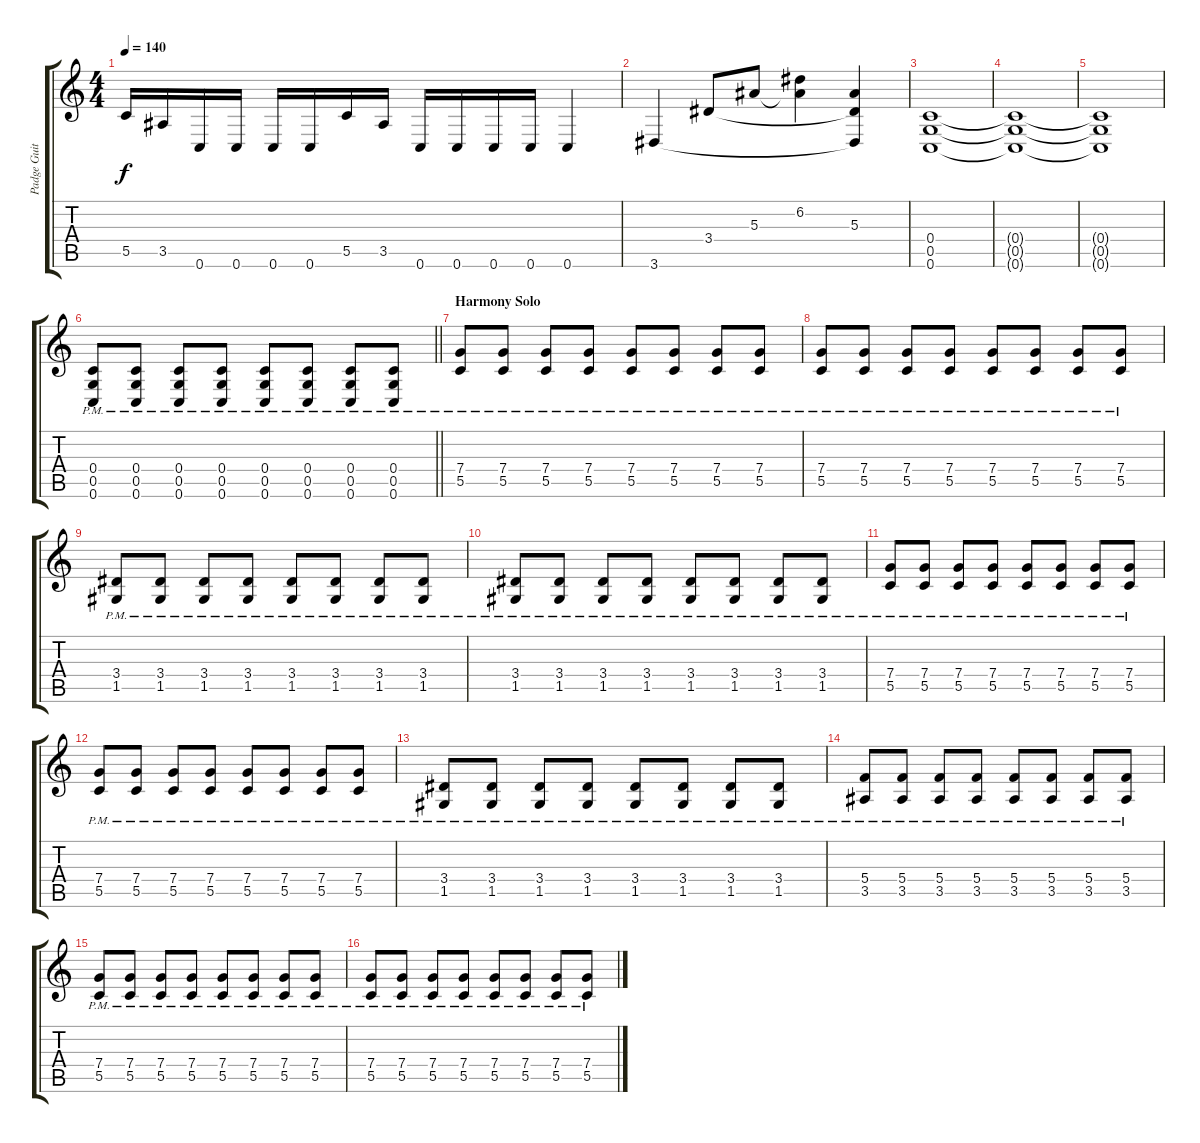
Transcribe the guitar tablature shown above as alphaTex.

\track ("Padge Guitar" "Padge Guit") {instrument distortionguitar}
\staff {score tabs}
\tuning (D4 A3 F3 C3 G2 C2) {hide}
\ts (4 4)
\tempo 140
\clef g2
\ks c
5.5.16{dy f} 3.5.16 0.6.16 0.6.16 0.6.16 0.6.16 5.5.16 3.5.16 0.6.16 0.6.16 0.6.16 0.6.16 0.6.4 |
3.6.4 3.4.8 5.3.8 (6.2 5.3{t}).4 (5.3 3.4{t} 3.6{t}).4 |
(0.4 0.5 0.6).1 |
(0.4{t} 0.5{t} 0.6{t}).1 |
(0.4{t} 0.5{t} 0.6{t}).1 |
\barLineRight lightlight
(0.4{pm} 0.5{pm} 0.6{pm}).8 (0.4{pm} 0.5{pm} 0.6{pm}).8 (0.4{pm} 0.5{pm} 0.6{pm}).8 (0.4{pm} 0.5{pm} 0.6{pm}).8 (0.4{pm} 0.5{pm} 0.6{pm}).8 (0.4{pm} 0.5{pm} 0.6{pm}).8 (0.4{pm} 0.5{pm} 0.6{pm}).8 (0.4{pm} 0.5{pm} 0.6).8 |
\section ("" "Harmony Solo")
(7.4{pm} 5.5{pm}).8 (7.4{pm} 5.5{pm}).8 (7.4{pm} 5.5{pm}).8 (7.4{pm} 5.5{pm}).8 (7.4{pm} 5.5{pm}).8 (7.4{pm} 5.5{pm}).8 (7.4{pm} 5.5{pm}).8 (7.4{pm} 5.5{pm}).8 |
(7.4{pm} 5.5{pm}).8 (7.4{pm} 5.5{pm}).8 (7.4{pm} 5.5{pm}).8 (7.4{pm} 5.5{pm}).8 (7.4{pm} 5.5{pm}).8 (7.4{pm} 5.5{pm}).8 (7.4{pm} 5.5{pm}).8 (7.4{pm} 5.5{pm}).8 |
(3.4{pm} 1.5{pm}).8 (3.4{pm} 1.5{pm}).8 (3.4{pm} 1.5{pm}).8 (3.4{pm} 1.5{pm}).8 (3.4{pm} 1.5{pm}).8 (3.4{pm} 1.5{pm}).8 (3.4{pm} 1.5{pm}).8 (3.4{pm} 1.5{pm}).8 |
(3.4{pm} 1.5{pm}).8 (3.4{pm} 1.5{pm}).8 (3.4{pm} 1.5{pm}).8 (3.4{pm} 1.5{pm}).8 (3.4{pm} 1.5{pm}).8 (3.4{pm} 1.5{pm}).8 (3.4{pm} 1.5{pm}).8 (3.4{pm} 1.5{pm}).8 |
(7.4{pm} 5.5{pm}).8 (7.4{pm} 5.5{pm}).8 (7.4{pm} 5.5{pm}).8 (7.4{pm} 5.5{pm}).8 (7.4{pm} 5.5{pm}).8 (7.4{pm} 5.5{pm}).8 (7.4{pm} 5.5{pm}).8 (7.4{pm} 5.5{pm}).8 |
(7.4{pm} 5.5{pm}).8 (7.4{pm} 5.5{pm}).8 (7.4{pm} 5.5{pm}).8 (7.4{pm} 5.5{pm}).8 (7.4{pm} 5.5{pm}).8 (7.4{pm} 5.5{pm}).8 (7.4{pm} 5.5{pm}).8 (7.4{pm} 5.5{pm}).8 |
(3.4{pm} 1.5{pm}).8 (3.4{pm} 1.5{pm}).8 (3.4{pm} 1.5{pm}).8 (3.4{pm} 1.5{pm}).8 (3.4{pm} 1.5{pm}).8 (3.4{pm} 1.5{pm}).8 (3.4{pm} 1.5{pm}).8 (3.4{pm} 1.5{pm}).8 |
(5.4{pm} 3.5{pm}).8 (5.4{pm} 3.5{pm}).8 (5.4{pm} 3.5{pm}).8 (5.4{pm} 3.5{pm}).8 (5.4{pm} 3.5{pm}).8 (5.4{pm} 3.5{pm}).8 (5.4{pm} 3.5{pm}).8 (5.4{pm} 3.5{pm}).8 |
(7.4{pm} 5.5{pm}).8 (7.4{pm} 5.5{pm}).8 (7.4{pm} 5.5{pm}).8 (7.4{pm} 5.5{pm}).8 (7.4{pm} 5.5{pm}).8 (7.4{pm} 5.5{pm}).8 (7.4{pm} 5.5{pm}).8 (7.4{pm} 5.5{pm}).8 |
(7.4{pm} 5.5{pm}).8 (7.4{pm} 5.5{pm}).8 (7.4{pm} 5.5{pm}).8 (7.4{pm} 5.5{pm}).8 (7.4{pm} 5.5{pm}).8 (7.4{pm} 5.5{pm}).8 (7.4{pm} 5.5{pm}).8 (7.4{pm} 5.5{pm}).8
